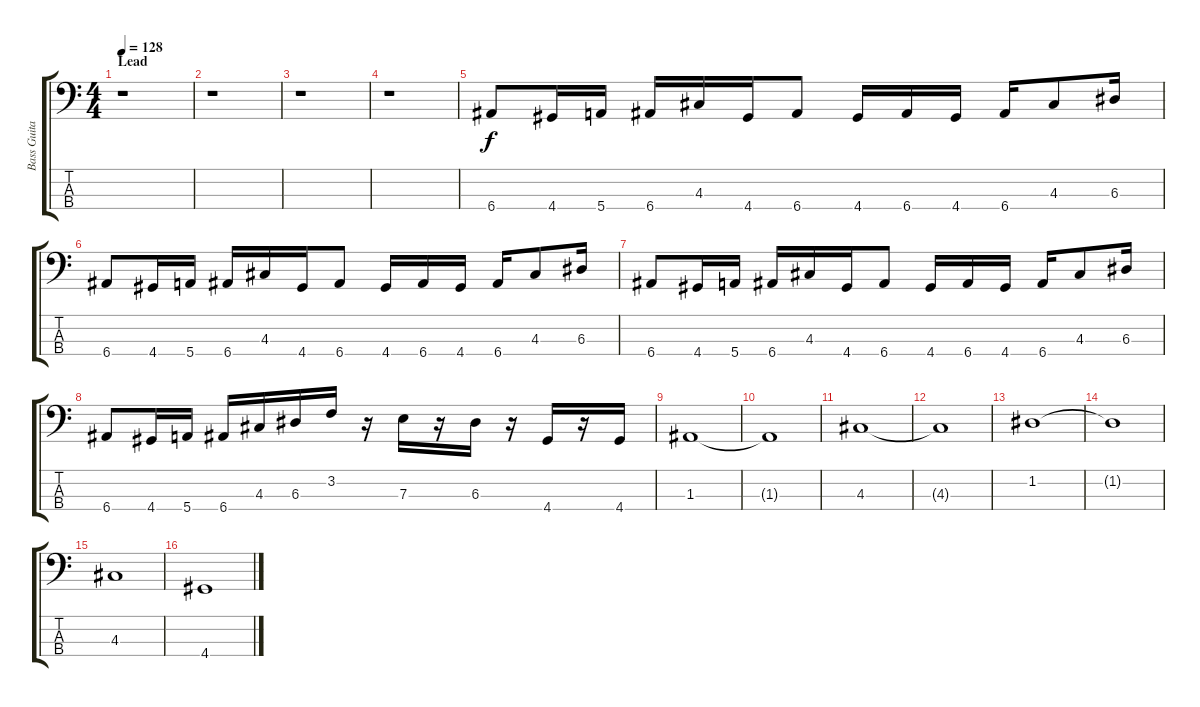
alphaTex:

\track ("Bass Guitar" "Bass Guita") {instrument fretlessbass}
\staff {score tabs}
\tuning (G2 D2 A1 E1) {hide}
\ts (4 4)
\section ("" "Lead")
\tempo 128
\clef f4
\ks c
r.1{dy f} |
r.1 |
r.1 |
r.1 |
6.4.8 4.4.16 5.4.16 6.4.16 4.3.16 4.4.16 6.4.8 4.4.16 6.4.16 4.4.16 6.4.16 4.3.8 6.3.16 |
6.4.8 4.4.16 5.4.16 6.4.16 4.3.16 4.4.16 6.4.8 4.4.16 6.4.16 4.4.16 6.4.16 4.3.8 6.3.16 |
6.4.8 4.4.16 5.4.16 6.4.16 4.3.16 4.4.16 6.4.8 4.4.16 6.4.16 4.4.16 6.4.16 4.3.8 6.3.16 |
6.4.8 4.4.16 5.4.16 6.4.16 4.3.16 6.3.16 3.2.16 r.16 7.3.16 r.16 6.3.16 r.16 4.4.16 r.16 4.4.16 |
1.3.1 |
1.3{t}.1 |
4.3.1 |
4.3{t}.1 |
1.2.1 |
1.2{t}.1 |
4.3.1 |
4.4.1
